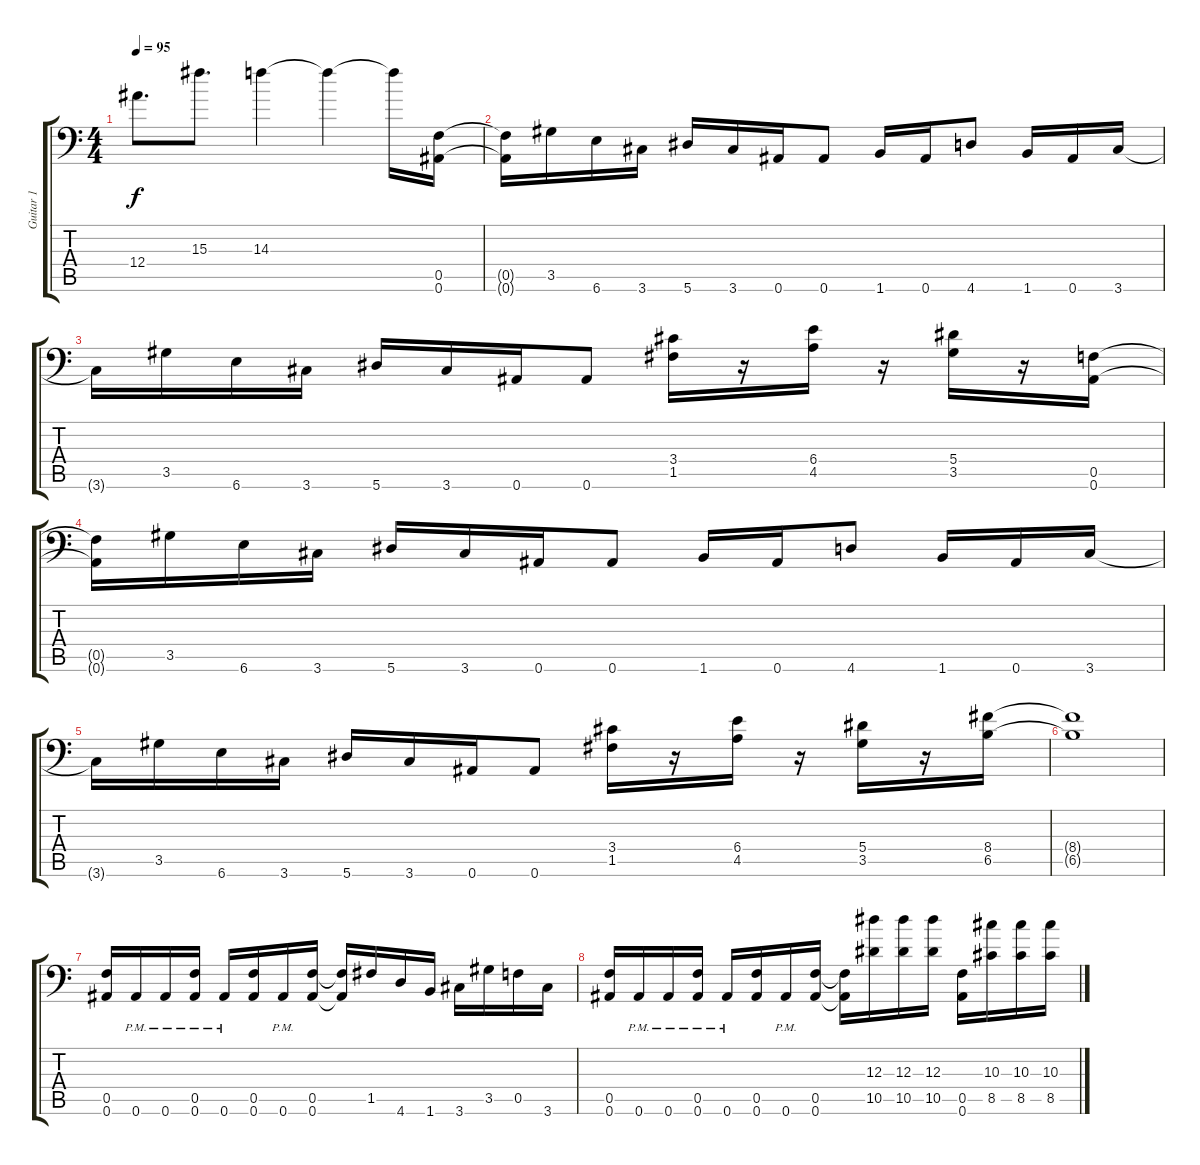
\track ("Guitar 1" "Guitar 1") {instrument distortionguitar}
\staff {score tabs}
\tuning (C4 G3 Eb3 Bb2 F2 Bb1) {hide}
\ts (4 4)
\tempo 95
\clef f4
\ks c
12.4.8{d dy f} 15.3.8{d} 14.3.4 14.3{t}.4 14.3{t}.16 (0.5 0.6).16 |
(0.5{t} 0.6{t}).16 3.5.16 6.6.16 3.6.16 5.6.16 3.6.16 0.6.16 0.6.8 1.6.16 0.6.16 4.6.8 1.6.16 0.6.16 3.6.16 |
3.6{t}.16 3.5.16 6.6.16 3.6.16 5.6.16 3.6.16 0.6.16 0.6.8 (3.4 1.5).16 r.16 (6.4 4.5).16 r.16 (5.4 3.5).16 r.16 (0.5 0.6).16 |
(0.5{t} 0.6{t}).16 3.5.16 6.6.16 3.6.16 5.6.16 3.6.16 0.6.16 0.6.8 1.6.16 0.6.16 4.6.8 1.6.16 0.6.16 3.6.16 |
3.6{t}.16 3.5.16 6.6.16 3.6.16 5.6.16 3.6.16 0.6.16 0.6.8 (3.4 1.5).16 r.16 (6.4 4.5).16 r.16 (5.4 3.5).16 r.16 (8.4 6.5).16 |
(8.4{t} 6.5{t}).1 |
(0.5 0.6).16 0.6{pm}.16 0.6{pm}.16 (0.5 0.6{pm}).16 0.6{pm}.16 (0.5 0.6).16 0.6{pm}.16 (0.5 0.6).16 (0.5{t} 0.6{t}).16 1.5.16 4.6.16 1.6.16 3.6.16 3.5.16 0.5.16 3.6.16 |
(0.5 0.6).16 0.6{pm}.16 0.6{pm}.16 (0.5 0.6{pm}).16 0.6{pm}.16 (0.5 0.6).16 0.6{pm}.16 (0.5 0.6).16 (0.5{t} 0.6{t}).16 (12.3 10.5).16 (12.3 10.5).16 (12.3 10.5).16 (0.5 0.6).16 (10.3 8.5).16 (10.3 8.5).16 (10.3 8.5).16
